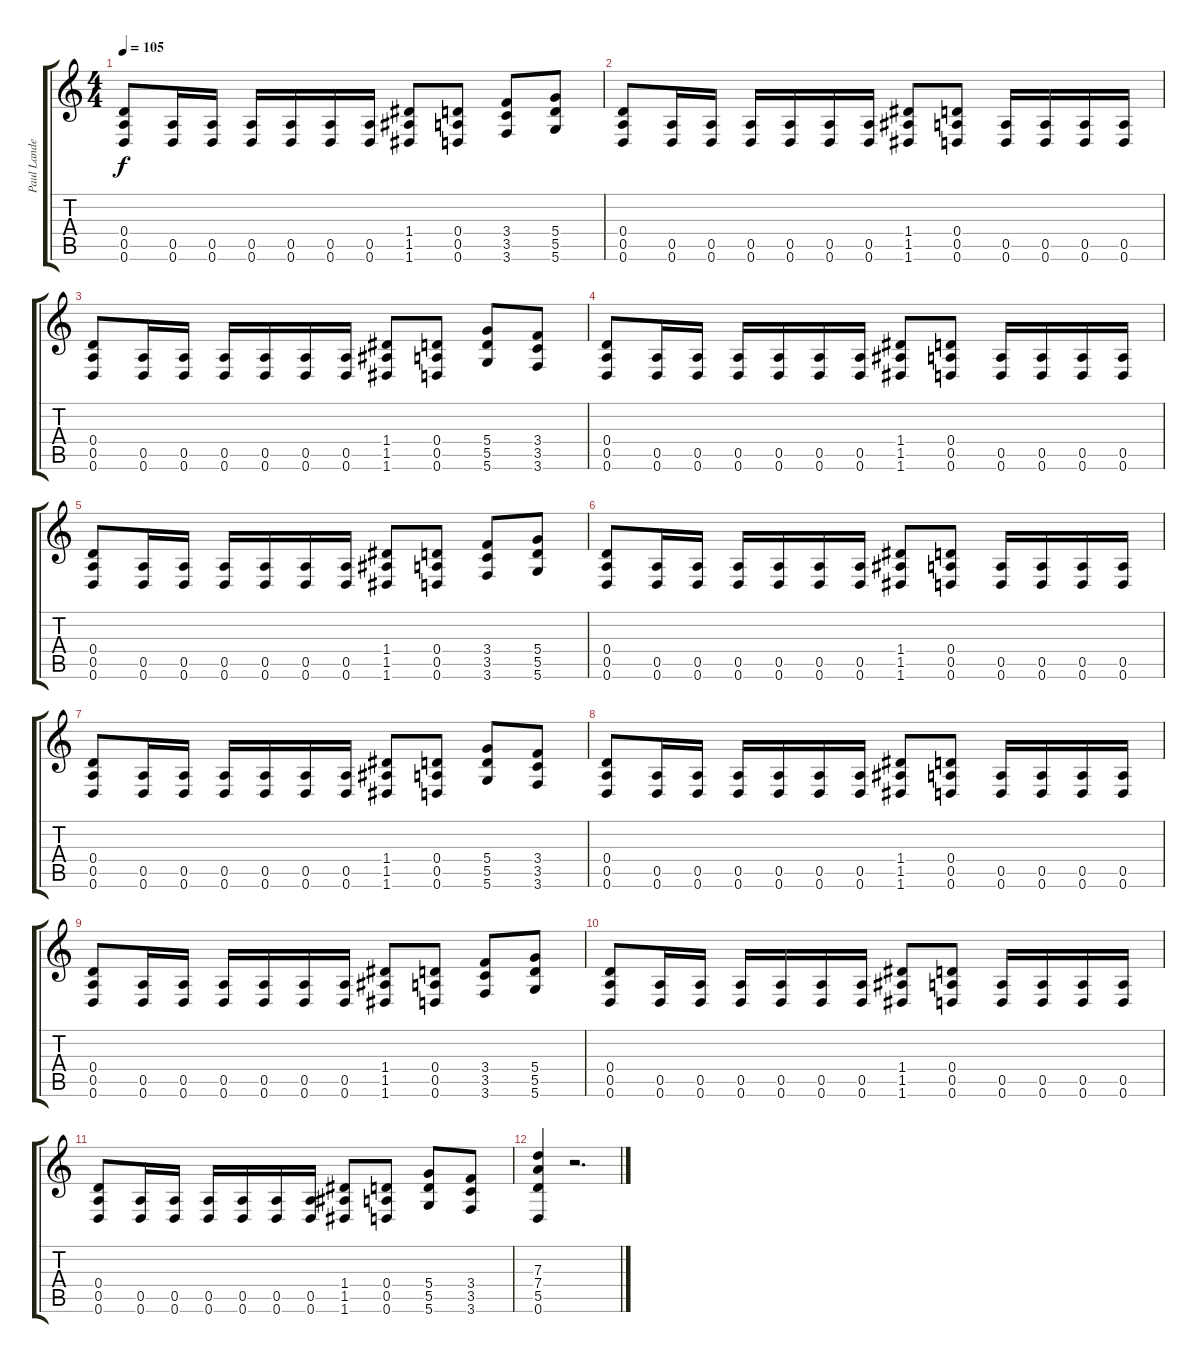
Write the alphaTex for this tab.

\track ("Paul Landers" "Paul Lande") {instrument distortionguitar}
\staff {score tabs}
\tuning (E4 B3 G3 D3 A2 D2) {hide}
\ts (4 4)
\tempo 105
\clef g2
\ks c
(0.4 0.5 0.6).8{dy f} (0.5 0.6).16 (0.5 0.6).16 (0.5 0.6).16 (0.5 0.6).16 (0.5 0.6).16 (0.5 0.6).16 (1.4 1.5 1.6).8 (0.4 0.5 0.6).8 (3.4 3.5 3.6).8 (5.4 5.5 5.6).8 |
(0.4 0.5 0.6).8 (0.5 0.6).16 (0.5 0.6).16 (0.5 0.6).16 (0.5 0.6).16 (0.5 0.6).16 (0.5 0.6).16 (1.4 1.5 1.6).8 (0.4 0.5 0.6).8 (0.5 0.6).16 (0.5 0.6).16 (0.5 0.6).16 (0.5 0.6).16 |
(0.4 0.5 0.6).8 (0.5 0.6).16 (0.5 0.6).16 (0.5 0.6).16 (0.5 0.6).16 (0.5 0.6).16 (0.5 0.6).16 (1.4 1.5 1.6).8 (0.4 0.5 0.6).8 (5.4 5.5 5.6).8 (3.4 3.5 3.6).8 |
(0.4 0.5 0.6).8 (0.5 0.6).16 (0.5 0.6).16 (0.5 0.6).16 (0.5 0.6).16 (0.5 0.6).16 (0.5 0.6).16 (1.4 1.5 1.6).8 (0.4 0.5 0.6).8 (0.5 0.6).16 (0.5 0.6).16 (0.5 0.6).16 (0.5 0.6).16 |
(0.4 0.5 0.6).8 (0.5 0.6).16 (0.5 0.6).16 (0.5 0.6).16 (0.5 0.6).16 (0.5 0.6).16 (0.5 0.6).16 (1.4 1.5 1.6).8 (0.4 0.5 0.6).8 (3.4 3.5 3.6).8 (5.4 5.5 5.6).8 |
(0.4 0.5 0.6).8 (0.5 0.6).16 (0.5 0.6).16 (0.5 0.6).16 (0.5 0.6).16 (0.5 0.6).16 (0.5 0.6).16 (1.4 1.5 1.6).8 (0.4 0.5 0.6).8 (0.5 0.6).16 (0.5 0.6).16 (0.5 0.6).16 (0.5 0.6).16 |
(0.4 0.5 0.6).8 (0.5 0.6).16 (0.5 0.6).16 (0.5 0.6).16 (0.5 0.6).16 (0.5 0.6).16 (0.5 0.6).16 (1.4 1.5 1.6).8 (0.4 0.5 0.6).8 (5.4 5.5 5.6).8 (3.4 3.5 3.6).8 |
(0.4 0.5 0.6).8 (0.5 0.6).16 (0.5 0.6).16 (0.5 0.6).16 (0.5 0.6).16 (0.5 0.6).16 (0.5 0.6).16 (1.4 1.5 1.6).8 (0.4 0.5 0.6).8 (0.5 0.6).16 (0.5 0.6).16 (0.5 0.6).16 (0.5 0.6).16 |
(0.4 0.5 0.6).8 (0.5 0.6).16 (0.5 0.6).16 (0.5 0.6).16 (0.5 0.6).16 (0.5 0.6).16 (0.5 0.6).16 (1.4 1.5 1.6).8 (0.4 0.5 0.6).8 (3.4 3.5 3.6).8 (5.4 5.5 5.6).8 |
(0.4 0.5 0.6).8 (0.5 0.6).16 (0.5 0.6).16 (0.5 0.6).16 (0.5 0.6).16 (0.5 0.6).16 (0.5 0.6).16 (1.4 1.5 1.6).8 (0.4 0.5 0.6).8 (0.5 0.6).16 (0.5 0.6).16 (0.5 0.6).16 (0.5 0.6).16 |
(0.4 0.5 0.6).8 (0.5 0.6).16 (0.5 0.6).16 (0.5 0.6).16 (0.5 0.6).16 (0.5 0.6).16 (0.5 0.6).16 (1.4 1.5 1.6).8 (0.4 0.5 0.6).8 (5.4 5.5 5.6).8 (3.4 3.5 3.6).8 |
(7.3 7.4 5.5 0.6).4 r.2{d}
